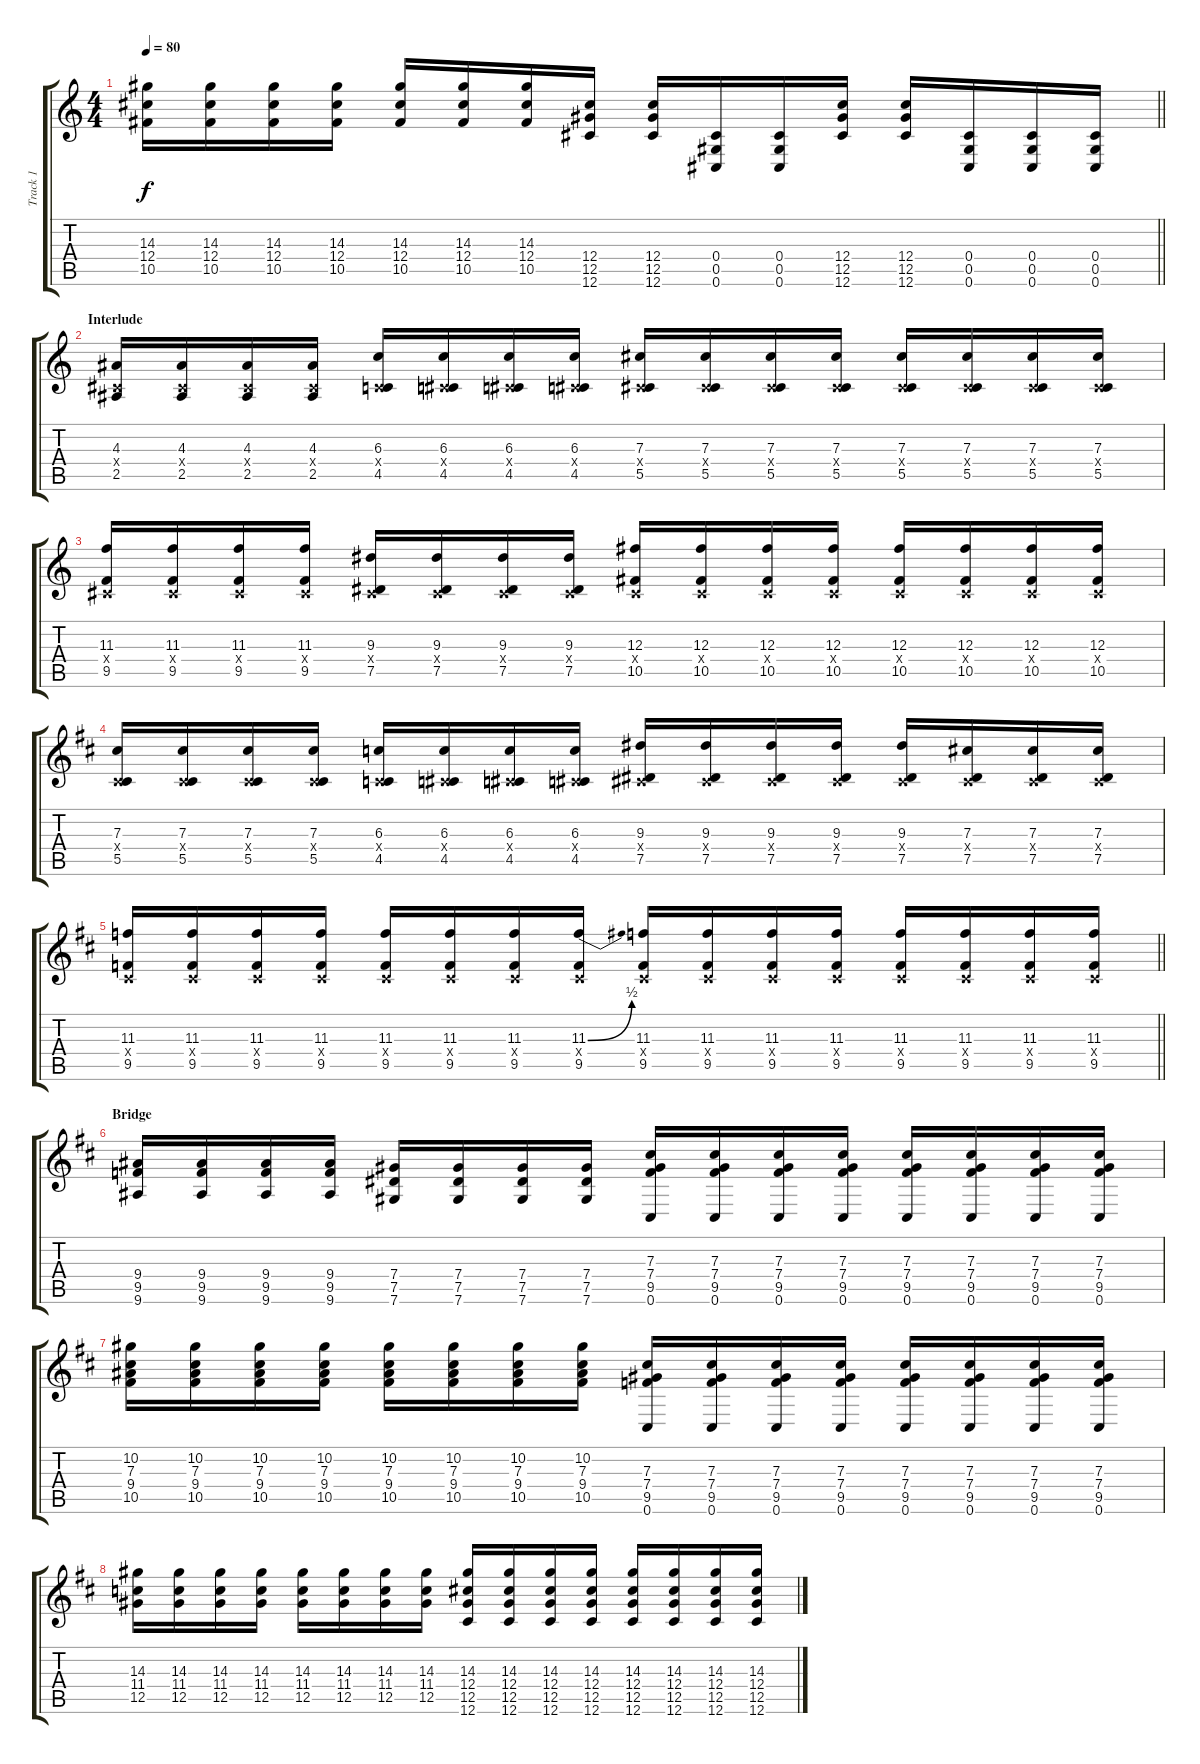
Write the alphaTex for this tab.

\track ("Track 1" "Track 1") {instrument overdrivenguitar}
\staff {score tabs}
\tuning (Eb4 Bb3 Gb3 Db3 Ab2 Db2) {hide}
\ts (4 4)
\tempo 80
\clef g2
\barLineRight lightlight
\ks c
(14.3 12.4 10.5).16{dy f} (14.3 12.4 10.5).16 (14.3 12.4 10.5).16 (14.3 12.4 10.5).16 (14.3 12.4 10.5).16 (14.3 12.4 10.5).16 (14.3 12.4 10.5).16 (12.4 12.5 12.6).16 (12.4 12.5 12.6).16 (0.4 0.5 0.6).16 (0.4 0.5 0.6).16 (12.4 12.5 12.6).16 (12.4 12.5 12.6).16 (0.4 0.5 0.6).16 (0.4 0.5 0.6).16 (0.4 0.5 0.6).16 |
\section ("" "Interlude")
(4.3 0.4{x} 2.5).16 (4.3 0.4{x} 2.5).16 (4.3 0.4{x} 2.5).16 (4.3 0.4{x} 2.5).16 (6.3 0.4{x} 4.5).16 (6.3 0.4{x} 4.5).16 (6.3 0.4{x} 4.5).16 (6.3 0.4{x} 4.5).16 (7.3 0.4{x} 5.5).16 (7.3 0.4{x} 5.5).16 (7.3 0.4{x} 5.5).16 (7.3 0.4{x} 5.5).16 (7.3 0.4{x} 5.5).16 (7.3 0.4{x} 5.5).16 (7.3 0.4{x} 5.5).16 (7.3 0.4{x} 5.5).16 |
(11.3 0.4{x} 9.5).16 (11.3 0.4{x} 9.5).16 (11.3 0.4{x} 9.5).16 (11.3 0.4{x} 9.5).16 (9.3 0.4{x} 7.5).16 (9.3 0.4{x} 7.5).16 (9.3 0.4{x} 7.5).16 (9.3 0.4{x} 7.5).16 (12.3 0.4{x} 10.5).16 (12.3 0.4{x} 10.5).16 (12.3 0.4{x} 10.5).16 (12.3 0.4{x} 10.5).16 (12.3 0.4{x} 10.5).16 (12.3 0.4{x} 10.5).16 (12.3 0.4{x} 10.5).16 (12.3 0.4{x} 10.5).16 |
\ks d
(7.3 0.4{x} 5.5).16 (7.3 0.4{x} 5.5).16 (7.3 0.4{x} 5.5).16 (7.3 0.4{x} 5.5).16 (6.3 0.4{x} 4.5).16 (6.3 0.4{x} 4.5).16 (6.3 0.4{x} 4.5).16 (6.3 0.4{x} 4.5).16 (9.3 0.4{x} 7.5).16 (9.3 0.4{x} 7.5).16 (9.3 0.4{x} 7.5).16 (9.3 0.4{x} 7.5).16 (9.3 0.4{x} 7.5).16 (7.3 0.4{x} 7.5).16 (7.3 0.4{x} 7.5).16 (7.3 0.4{x} 7.5).16 |
\barLineRight lightlight
(11.3 0.4{x} 9.5).16 (11.3 0.4{x} 9.5).16 (11.3 0.4{x} 9.5).16 (11.3 0.4{x} 9.5).16 (11.3 0.4{x} 9.5).16 (11.3 0.4{x} 9.5).16 (11.3 0.4{x} 9.5).16 (11.3{be (bend 0 0 60 2)} 0.4{x} 9.5).16 (11.3 0.4{x} 9.5).16 (11.3 0.4{x} 9.5).16 (11.3 0.4{x} 9.5).16 (11.3 0.4{x} 9.5).16 (11.3 0.4{x} 9.5).16 (11.3 0.4{x} 9.5).16 (11.3 0.4{x} 9.5).16 (11.3 0.4{x} 9.5).16 |
\section ("" "Bridge")
(9.4 9.5 9.6).16 (9.4 9.5 9.6).16 (9.4 9.5 9.6).16 (9.4 9.5 9.6).16 (7.4 7.5 7.6).16 (7.4 7.5 7.6).16 (7.4 7.5 7.6).16 (7.4 7.5 7.6).16 (7.3 7.4 9.5 0.6).16 (7.3 7.4 9.5 0.6).16 (7.3 7.4 9.5 0.6).16 (7.3 7.4 9.5 0.6).16 (7.3 7.4 9.5 0.6).16 (7.3 7.4 9.5 0.6).16 (7.3 7.4 9.5 0.6).16 (7.3 7.4 9.5 0.6).16 |
(10.2 7.3 9.4 10.5).16 (10.2 7.3 9.4 10.5).16 (10.2 7.3 9.4 10.5).16 (10.2 7.3 9.4 10.5).16 (10.2 7.3 9.4 10.5).16 (10.2 7.3 9.4 10.5).16 (10.2 7.3 9.4 10.5).16 (10.2 7.3 9.4 10.5).16 (7.3 7.4 9.5 0.6).16 (7.3 7.4 9.5 0.6).16 (7.3 7.4 9.5 0.6).16 (7.3 7.4 9.5 0.6).16 (7.3 7.4 9.5 0.6).16 (7.3 7.4 9.5 0.6).16 (7.3 7.4 9.5 0.6).16 (7.3 7.4 9.5 0.6).16 |
(14.3 11.4 12.5).16 (14.3 11.4 12.5).16 (14.3 11.4 12.5).16 (14.3 11.4 12.5).16 (14.3 11.4 12.5).16 (14.3 11.4 12.5).16 (14.3 11.4 12.5).16 (14.3 11.4 12.5).16 (14.3 12.4 12.5 12.6).16 (14.3 12.4 12.5 12.6).16 (14.3 12.4 12.5 12.6).16 (14.3 12.4 12.5 12.6).16 (14.3 12.4 12.5 12.6).16 (14.3 12.4 12.5 12.6).16 (14.3 12.4 12.5 12.6).16 (14.3 12.4 12.5 12.6).16
